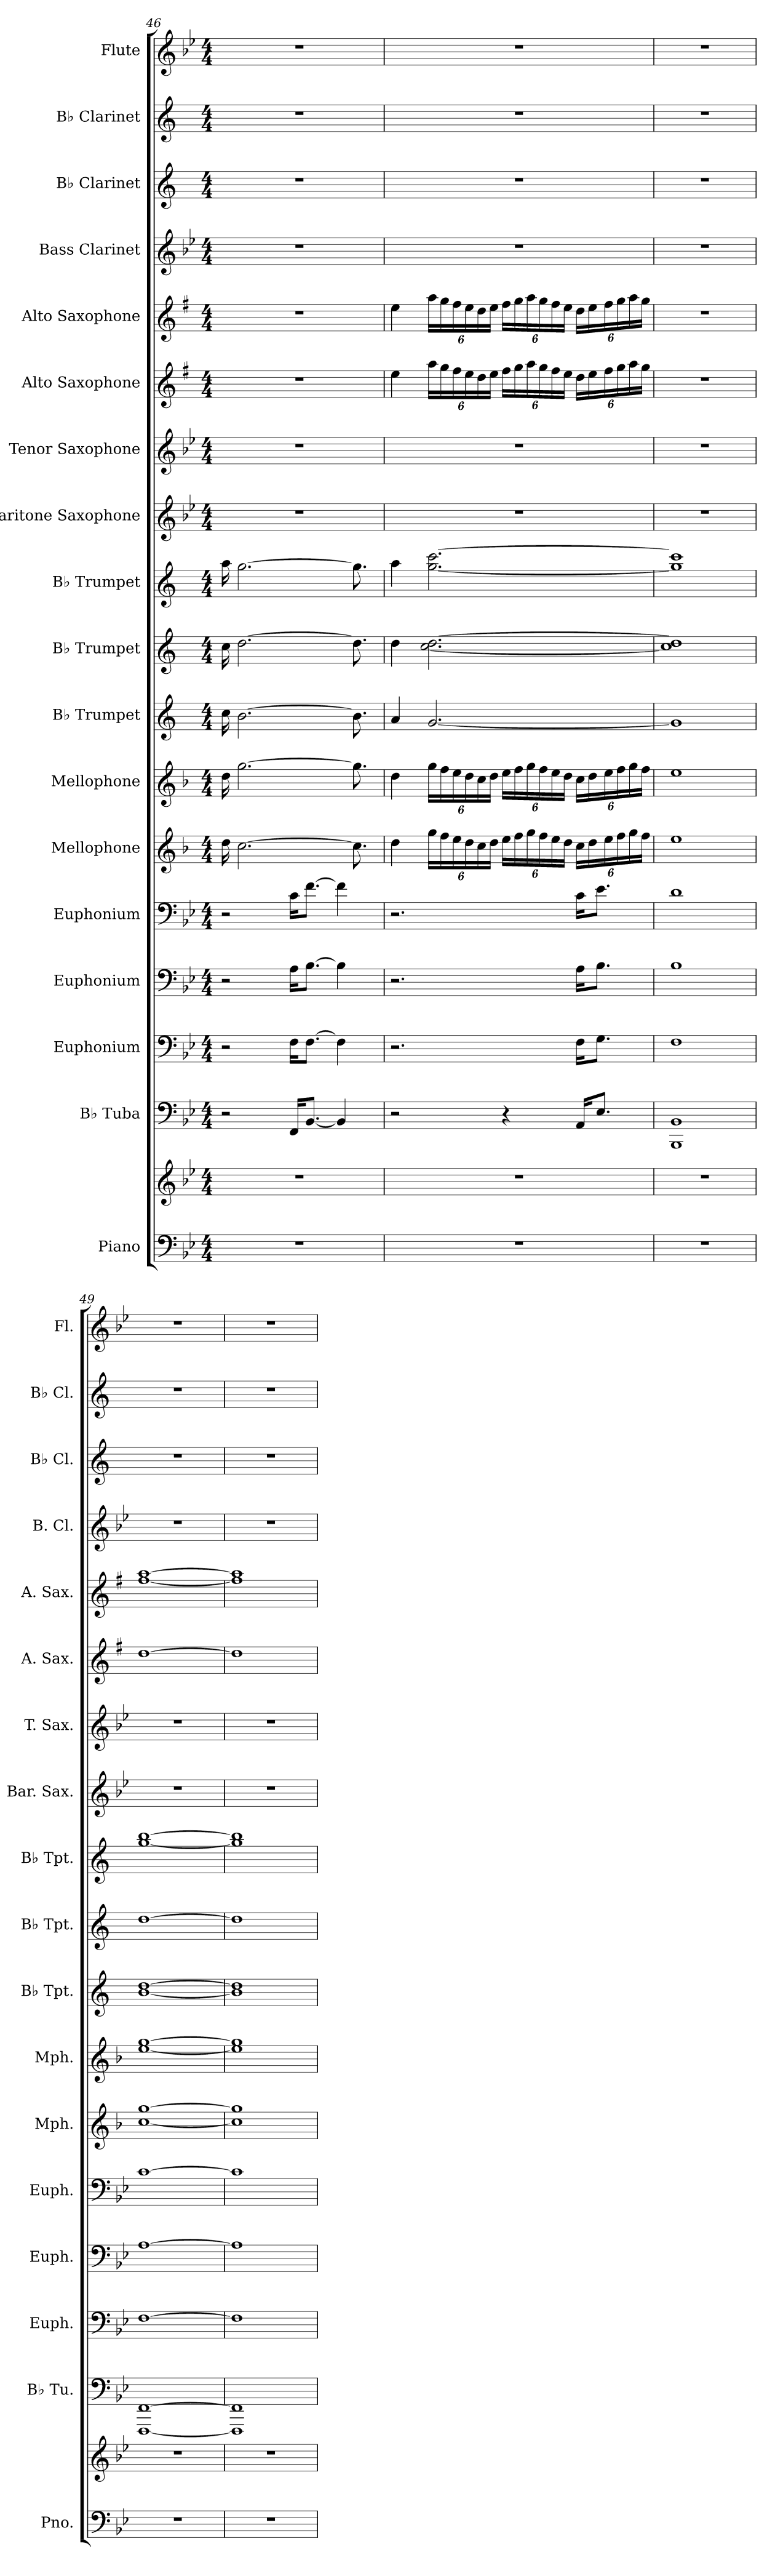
**kern	**kern	**kern	**kern	**kern	**kern	**kern	**kern	**kern	**kern	**kern	**kern	**kern	**kern	**kern	**kern	**kern	**kern	**kern
*part18	*part18	*part17	*part16	*part15	*part14	*part13	*part12	*part11	*part10	*part9	*part8	*part7	*part6	*part5	*part4	*part3	*part2	*part1
*staff19	*staff18	*staff17	*staff16	*staff15	*staff14	*staff13	*staff12	*staff11	*staff10	*staff9	*staff8	*staff7	*staff6	*staff5	*staff4	*staff3	*staff2	*staff1
*I"Piano	*	*I"B♭ Tuba	*I"Euphonium	*I"Euphonium	*I"Euphonium	*I"Mellophone	*I"Mellophone	*I"B♭ Trumpet	*I"B♭ Trumpet	*I"B♭ Trumpet	*I"Baritone Saxophone	*I"Tenor Saxophone	*I"Alto Saxophone	*I"Alto Saxophone	*I"Bass Clarinet	*I"B♭ Clarinet	*I"B♭ Clarinet	*I"Flute
*I'Pno.	*	*I'B♭ Tu.	*I'Euph.	*I'Euph.	*I'Euph.	*I'Mph.	*I'Mph.	*I'B♭ Tpt.	*I'B♭ Tpt.	*I'B♭ Tpt.	*I'Bar. Sax.	*I'T. Sax.	*I'A. Sax.	*I'A. Sax.	*I'B. Cl.	*I'B♭ Cl.	*I'B♭ Cl.	*I'Fl.
*clefF4	*clefG2	*clefF4	*clefF4	*clefF4	*clefF4	*clefG2	*clefG2	*clefG2	*clefG2	*clefG2	*clefG2	*clefG2	*clefG2	*clefG2	*clefG2	*clefG2	*clefG2	*clefG2
*	*	*	*	*	*	*ITrd4c7	*ITrd4c7	*ITrd1c2	*ITrd1c2	*ITrd1c2	*ITrd12c21	*ITrd8c14	*ITrd5c9	*ITrd5c9	*ITrd8c14	*ITrd1c2	*ITrd1c2	*
*k[b-e-]	*k[b-e-]	*k[b-e-]	*k[b-e-]	*k[b-e-]	*k[b-e-]	*k[b-e-]	*k[b-e-]	*k[b-e-]	*k[b-e-]	*k[b-e-]	*k[b-e-]	*k[b-e-]	*k[b-e-]	*k[b-e-]	*k[b-e-]	*k[b-e-]	*k[b-e-]	*k[b-e-]
*M4/4	*M4/4	*M4/4	*M4/4	*M4/4	*M4/4	*M4/4	*M4/4	*M4/4	*M4/4	*M4/4	*M4/4	*M4/4	*M4/4	*M4/4	*M4/4	*M4/4	*M4/4	*M4/4
=46	=46	=46	=46	=46	=46	=46	=46	=46	=46	=46	=46	=46	=46	=46	=46	=46	=46	=46
1r	1r	2r	2r	2r	2r	16g\	16g\	16b-\	16b-\	16gg\	1r	1r	1r	1r	1r	1r	1r	1r
.	.	.	.	.	.	[2.f\	[2.cc\	[2.a\	[2.cc\	[2.ff\	.	.	.	.	.	.	.	.
.	.	16FF/KL	16F\KL	16A\KL	16c\KL	.	.	.	.	.	.	.	.	.	.	.	.	.
.	.	[8.BB-/J	[8.F\J	[8.B-\J	[8.f\J	.	.	.	.	.	.	.	.	.	.	.	.	.
.	.	4BB-/]	4F\]	4B-\]	4f\]	.	.	.	.	.	.	.	.	.	.	.	.	.
.	.	.	.	.	.	8.f\]	8.cc\]	8.a\]	8.cc\]	8.ff\]	.	.	.	.	.	.	.	.
!!LO:PB:g=z
=47	=47	=47	=47	=47	=47	=47	=47	=47	=47	=47	=47	=47	=47	=47	=47	=47	=47	=47
1r	1r	2r	2.r	2.r	2.r	4g\	4g\	4g/	4cc\	4gg\	1r	1r	4g\	4g\	1r	1r	1r	1r
*	*	*	*	*	*	*Xbrackettup	*Xbrackettup	*	*	*	*	*	*Xbrackettup	*Xbrackettup	*	*	*	*
.	.	.	.	.	.	24cc\LL	24cc\LL	[2.f/	[2.b-\ [2.cc\	[2.ff\ [2.bb-\	.	.	24cc\LL	24cc\LL	.	.	.	.
.	.	.	.	.	.	24b-\	24b-\	.	.	.	.	.	24b-\	24b-\	.	.	.	.
.	.	.	.	.	.	24a\	24a\	.	.	.	.	.	24a\	24a\	.	.	.	.
.	.	.	.	.	.	24g\	24g\	.	.	.	.	.	24g\	24g\	.	.	.	.
.	.	.	.	.	.	24f\	24f\	.	.	.	.	.	24f\	24f\	.	.	.	.
.	.	.	.	.	.	24g\JJ	24g\JJ	.	.	.	.	.	24g\JJ	24g\JJ	.	.	.	.
.	.	4r	.	.	.	24a\LL	24a\LL	.	.	.	.	.	24a\LL	24a\LL	.	.	.	.
.	.	.	.	.	.	24b-\	24b-\	.	.	.	.	.	24b-\	24b-\	.	.	.	.
.	.	.	.	.	.	24cc\	24cc\	.	.	.	.	.	24cc\	24cc\	.	.	.	.
.	.	.	.	.	.	24b-\	24b-\	.	.	.	.	.	24b-\	24b-\	.	.	.	.
.	.	.	.	.	.	24a\	24a\	.	.	.	.	.	24a\	24a\	.	.	.	.
.	.	.	.	.	.	24g\JJ	24g\JJ	.	.	.	.	.	24g\JJ	24g\JJ	.	.	.	.
.	.	16AA/KL	16F\KL	16A\KL	16c\KL	24f\LL	24f\LL	.	.	.	.	.	24f\LL	24f\LL	.	.	.	.
.	.	.	.	.	.	24g\	24g\	.	.	.	.	.	24g\	24g\	.	.	.	.
.	.	8.E-/J	8.G\J	8.B-\J	8.e-\J	.	.	.	.	.	.	.	.	.	.	.	.	.
.	.	.	.	.	.	24a\	24a\	.	.	.	.	.	24a\	24a\	.	.	.	.
.	.	.	.	.	.	24b-\	24b-\	.	.	.	.	.	24b-\	24b-\	.	.	.	.
.	.	.	.	.	.	24cc\	24cc\	.	.	.	.	.	24cc\	24cc\	.	.	.	.
.	.	.	.	.	.	24b-\JJ	24b-\JJ	.	.	.	.	.	24b-\JJ	24b-\JJ	.	.	.	.
=48	=48	=48	=48	=48	=48	=48	=48	=48	=48	=48	=48	=48	=48	=48	=48	=48	=48	=48
1r	1r	1BBB- 1BB-	1F	1B-	1d	1a	1a	1f]	1b-] 1cc]	1ff] 1bb-]	1r	1r	1r	1r	1r	1r	1r	1r
=49	=49	=49	=49	=49	=49	=49	=49	=49	=49	=49	=49	=49	=49	=49	=49	=49	=49	=49
1r	1r	[1FFF [1FF	[1F	[1A	[1c	[1f [1cc	[1a [1cc	[1a [1cc	[1cc	[1ff [1aa	1r	1r	[1f	[1a [1cc	1r	1r	1r	1r
=50	=50	=50	=50	=50	=50	=50	=50	=50	=50	=50	=50	=50	=50	=50	=50	=50	=50	=50
1r	1r	1FFF] 1FF]	1F]	1A]	1c]	1f] 1cc]	1a] 1cc]	1a] 1cc]	1cc]	1ff] 1aa]	1r	1r	1f]	1a] 1cc]	1r	1r	1r	1r
=	=	=	=	=	=	=	=	=	=	=	=	=	=	=	=	=	=	=
*-	*-	*-	*-	*-	*-	*-	*-	*-	*-	*-	*-	*-	*-	*-	*-	*-	*-	*-
